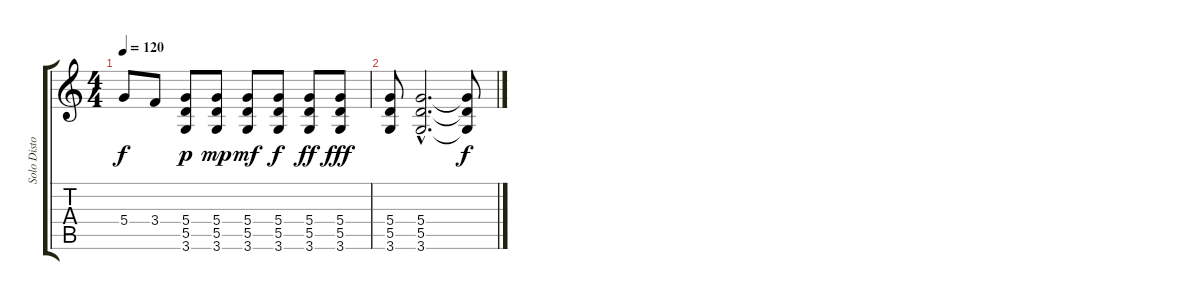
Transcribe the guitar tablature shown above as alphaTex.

\track ("Solo Disto" "Solo Disto") {instrument distortionguitar}
\staff {score tabs}
\tuning (E4 B3 G3 D3 A2 E2) {hide}
\ts (4 4)
\tempo 120
\clef g2
\ks c
5.4.8{dy f} 3.4.8 (5.4 5.5 3.6).8{dy p} (5.4 5.5 3.6).8{dy mp} (5.4 5.5 3.6).8{dy mf} (5.4 5.5 3.6).8{dy f} (5.4 5.5 3.6).8{dy ff} (5.4 5.5 3.6).8{dy fff} |
(5.4 5.5 3.6).8 (5.4{hac} 5.5{hac} 3.6{hac}).2{d} (5.4{t} 5.5{t} 3.6{t}).8{dy f}
